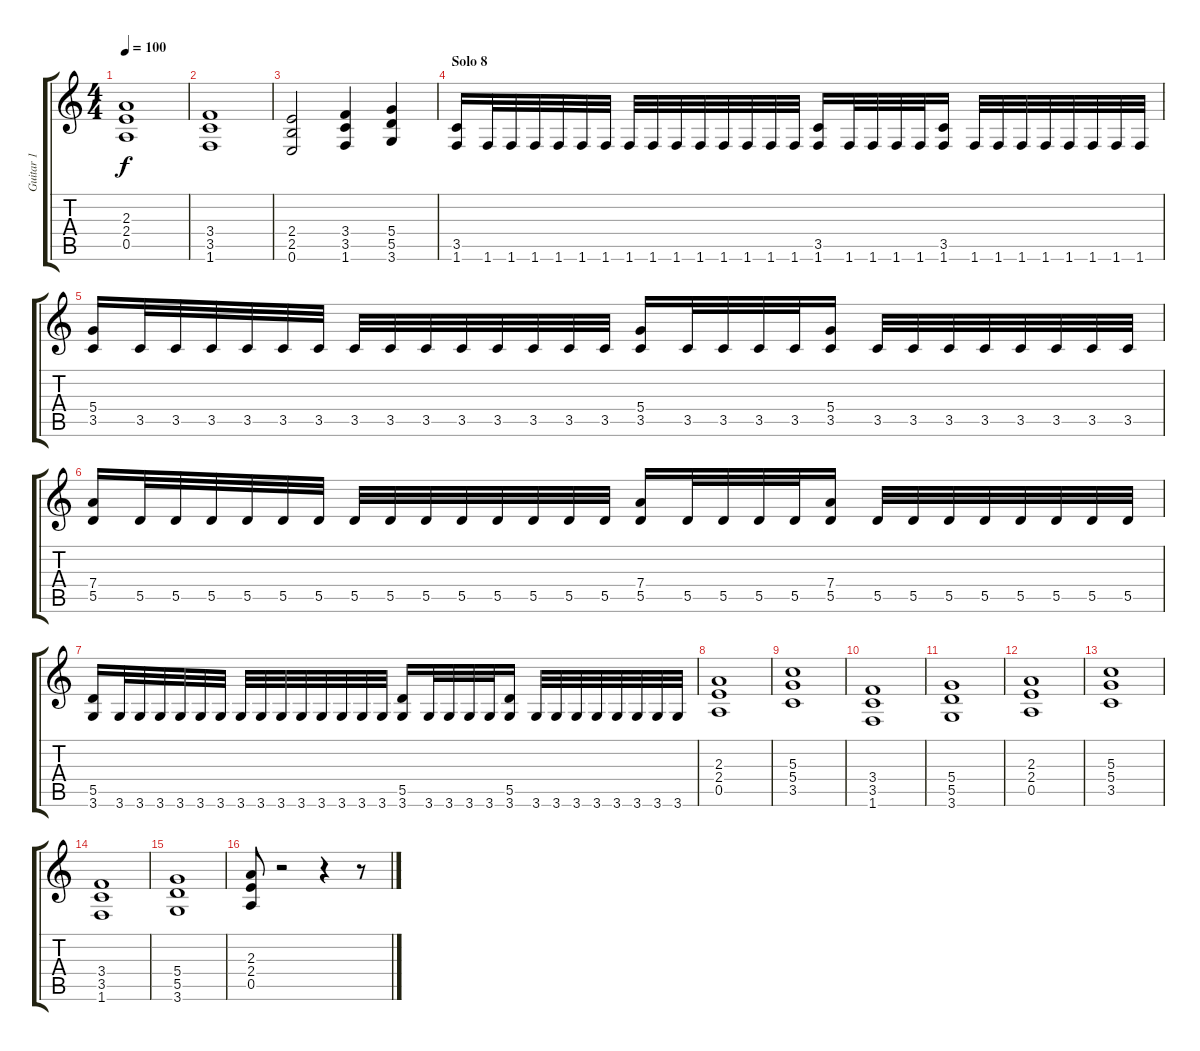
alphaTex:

\track ("Guitar 1" "Guitar 1") {instrument overdrivenguitar}
\staff {score tabs}
\tuning (E4 B3 G3 D3 A2 E2) {hide}
\ts (4 4)
\tempo 100
\clef g2
\ks c
(2.3 2.4 0.5).1{dy f} |
(3.4 3.5 1.6).1 |
(2.4 2.5 0.6).2 (3.4 3.5 1.6).4 (5.4 5.5 3.6).4 |
\section ("" "Solo 8")
(3.5 1.6).16 1.6.32 1.6.32 1.6.32 1.6.32 1.6.32 1.6.32 1.6.32 1.6.32 1.6.32 1.6.32 1.6.32 1.6.32 1.6.32 1.6.32 (3.5 1.6).16 1.6.32 1.6.32 1.6.32 1.6.32 (3.5 1.6).16 1.6.32 1.6.32 1.6.32 1.6.32 1.6.32 1.6.32 1.6.32 1.6.32 |
(5.4 3.5).16 3.5.32 3.5.32 3.5.32 3.5.32 3.5.32 3.5.32 3.5.32 3.5.32 3.5.32 3.5.32 3.5.32 3.5.32 3.5.32 3.5.32 (5.4 3.5).16 3.5.32 3.5.32 3.5.32 3.5.32 (5.4 3.5).16 3.5.32 3.5.32 3.5.32 3.5.32 3.5.32 3.5.32 3.5.32 3.5.32 |
(7.4 5.5).16 5.5.32 5.5.32 5.5.32 5.5.32 5.5.32 5.5.32 5.5.32 5.5.32 5.5.32 5.5.32 5.5.32 5.5.32 5.5.32 5.5.32 (7.4 5.5).16 5.5.32 5.5.32 5.5.32 5.5.32 (7.4 5.5).16 5.5.32 5.5.32 5.5.32 5.5.32 5.5.32 5.5.32 5.5.32 5.5.32 |
(5.5 3.6).16 3.6.32 3.6.32 3.6.32 3.6.32 3.6.32 3.6.32 3.6.32 3.6.32 3.6.32 3.6.32 3.6.32 3.6.32 3.6.32 3.6.32 (5.5 3.6).16 3.6.32 3.6.32 3.6.32 3.6.32 (5.5 3.6).16 3.6.32 3.6.32 3.6.32 3.6.32 3.6.32 3.6.32 3.6.32 3.6.32 |
\section ("" "")
(2.3 2.4 0.5).1 |
(5.3 5.4 3.5).1 |
(3.4 3.5 1.6).1 |
(5.4 5.5 3.6).1 |
(2.3 2.4 0.5).1 |
(5.3 5.4 3.5).1 |
(3.4 3.5 1.6).1 |
(5.4 5.5 3.6).1 |
\section ("" "")
(2.3 2.4 0.5).8 r.2 r.4 r.8
